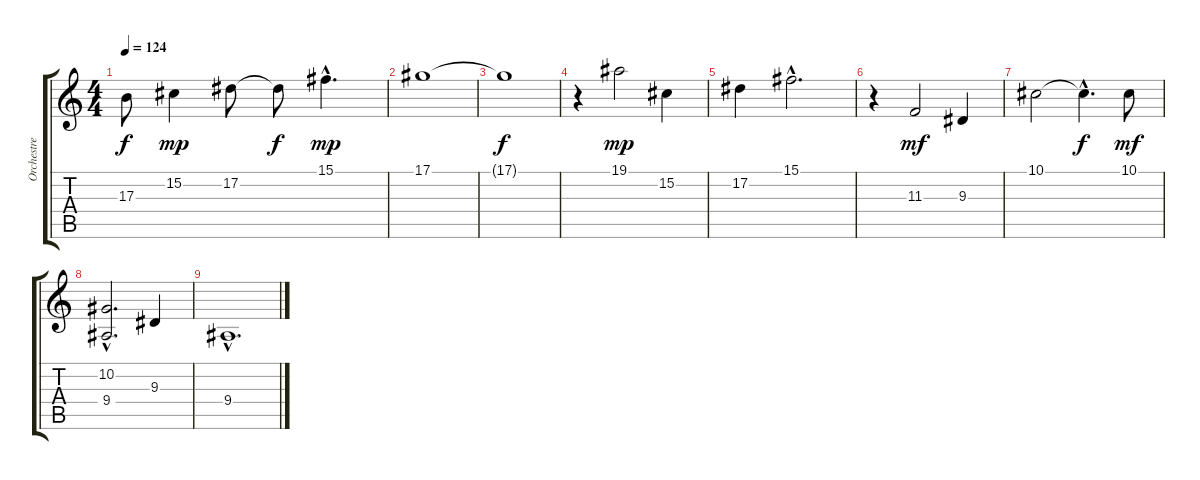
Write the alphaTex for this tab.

\track ("Orchestre" "Orchestre") {instrument stringensemble1}
\staff {score tabs}
\tuning (Eb4 Bb3 Gb3 Db3 Ab2 Eb2) {hide}
\ts (4 4)
\tempo 124
\clef g2
\ks c
17.3{t}.8{dy f} 15.2.4{dy mp} 17.2.8 17.2{t}.8{dy f} 15.1{hac}.4{d dy mp} |
17.1.1 |
17.1{t}.1{dy f} |
r.4 19.1.2{dy mp} 15.2.4 |
17.2.4 15.1{hac}.2{d} |
r.4 11.3.2{dy mf} 9.3.4 |
10.1.2 10.1{hac t}.4{d dy f} 10.1.8{dy mf} |
(10.2{hac} 9.4{hac}).2{d} 9.3.4 |
9.4{hac}.1{d}
